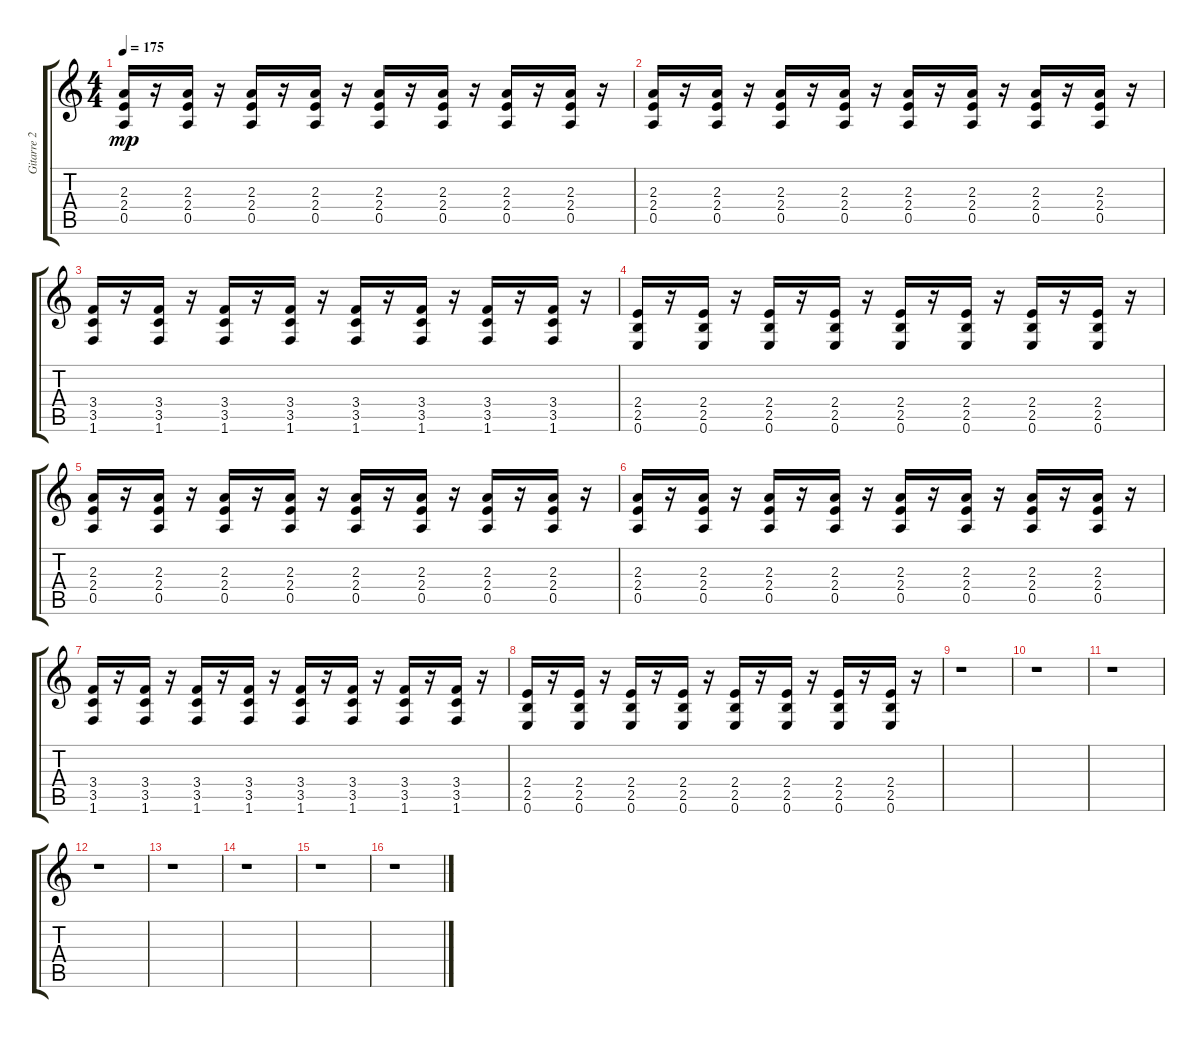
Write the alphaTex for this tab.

\track ("Gitarre 2 - Farin Urlaub" "Gitarre 2 ") {instrument acousticguitarnylon}
\staff {score tabs}
\tuning (E4 B3 G3 D3 A2 E2) {hide}
\ts (4 4)
\tempo 175
\clef g2
\ks c
(2.3 2.4 0.5).16{dy mp} r.16 (2.3 2.4 0.5).16 r.16 (2.3 2.4 0.5).16 r.16 (2.3 2.4 0.5).16 r.16 (2.3 2.4 0.5).16 r.16 (2.3 2.4 0.5).16 r.16 (2.3 2.4 0.5).16 r.16 (2.3 2.4 0.5).16 r.16 |
(2.3 2.4 0.5).16 r.16 (2.3 2.4 0.5).16 r.16 (2.3 2.4 0.5).16 r.16 (2.3 2.4 0.5).16 r.16 (2.3 2.4 0.5).16 r.16 (2.3 2.4 0.5).16 r.16 (2.3 2.4 0.5).16 r.16 (2.3 2.4 0.5).16 r.16 |
(3.4 3.5 1.6).16 r.16 (3.4 3.5 1.6).16 r.16 (3.4 3.5 1.6).16 r.16 (3.4 3.5 1.6).16 r.16 (3.4 3.5 1.6).16 r.16 (3.4 3.5 1.6).16 r.16 (3.4 3.5 1.6).16 r.16 (3.4 3.5 1.6).16 r.16 |
(2.4 2.5 0.6).16 r.16 (2.4 2.5 0.6).16 r.16 (2.4 2.5 0.6).16 r.16 (2.4 2.5 0.6).16 r.16 (2.4 2.5 0.6).16 r.16 (2.4 2.5 0.6).16 r.16 (2.4 2.5 0.6).16 r.16 (2.4 2.5 0.6).16 r.16 |
(2.3 2.4 0.5).16 r.16 (2.3 2.4 0.5).16 r.16 (2.3 2.4 0.5).16 r.16 (2.3 2.4 0.5).16 r.16 (2.3 2.4 0.5).16 r.16 (2.3 2.4 0.5).16 r.16 (2.3 2.4 0.5).16 r.16 (2.3 2.4 0.5).16 r.16 |
(2.3 2.4 0.5).16 r.16 (2.3 2.4 0.5).16 r.16 (2.3 2.4 0.5).16 r.16 (2.3 2.4 0.5).16 r.16 (2.3 2.4 0.5).16 r.16 (2.3 2.4 0.5).16 r.16 (2.3 2.4 0.5).16 r.16 (2.3 2.4 0.5).16 r.16 |
(3.4 3.5 1.6).16 r.16 (3.4 3.5 1.6).16 r.16 (3.4 3.5 1.6).16 r.16 (3.4 3.5 1.6).16 r.16 (3.4 3.5 1.6).16 r.16 (3.4 3.5 1.6).16 r.16 (3.4 3.5 1.6).16 r.16 (3.4 3.5 1.6).16 r.16 |
(2.4 2.5 0.6).16 r.16 (2.4 2.5 0.6).16 r.16 (2.4 2.5 0.6).16 r.16 (2.4 2.5 0.6).16 r.16 (2.4 2.5 0.6).16 r.16 (2.4 2.5 0.6).16 r.16 (2.4 2.5 0.6).16 r.16 (2.4 2.5 0.6).16 r.16 |
r.1 |
r.1 |
r.1 |
r.1 |
r.1 |
r.1 |
r.1 |
r.1
